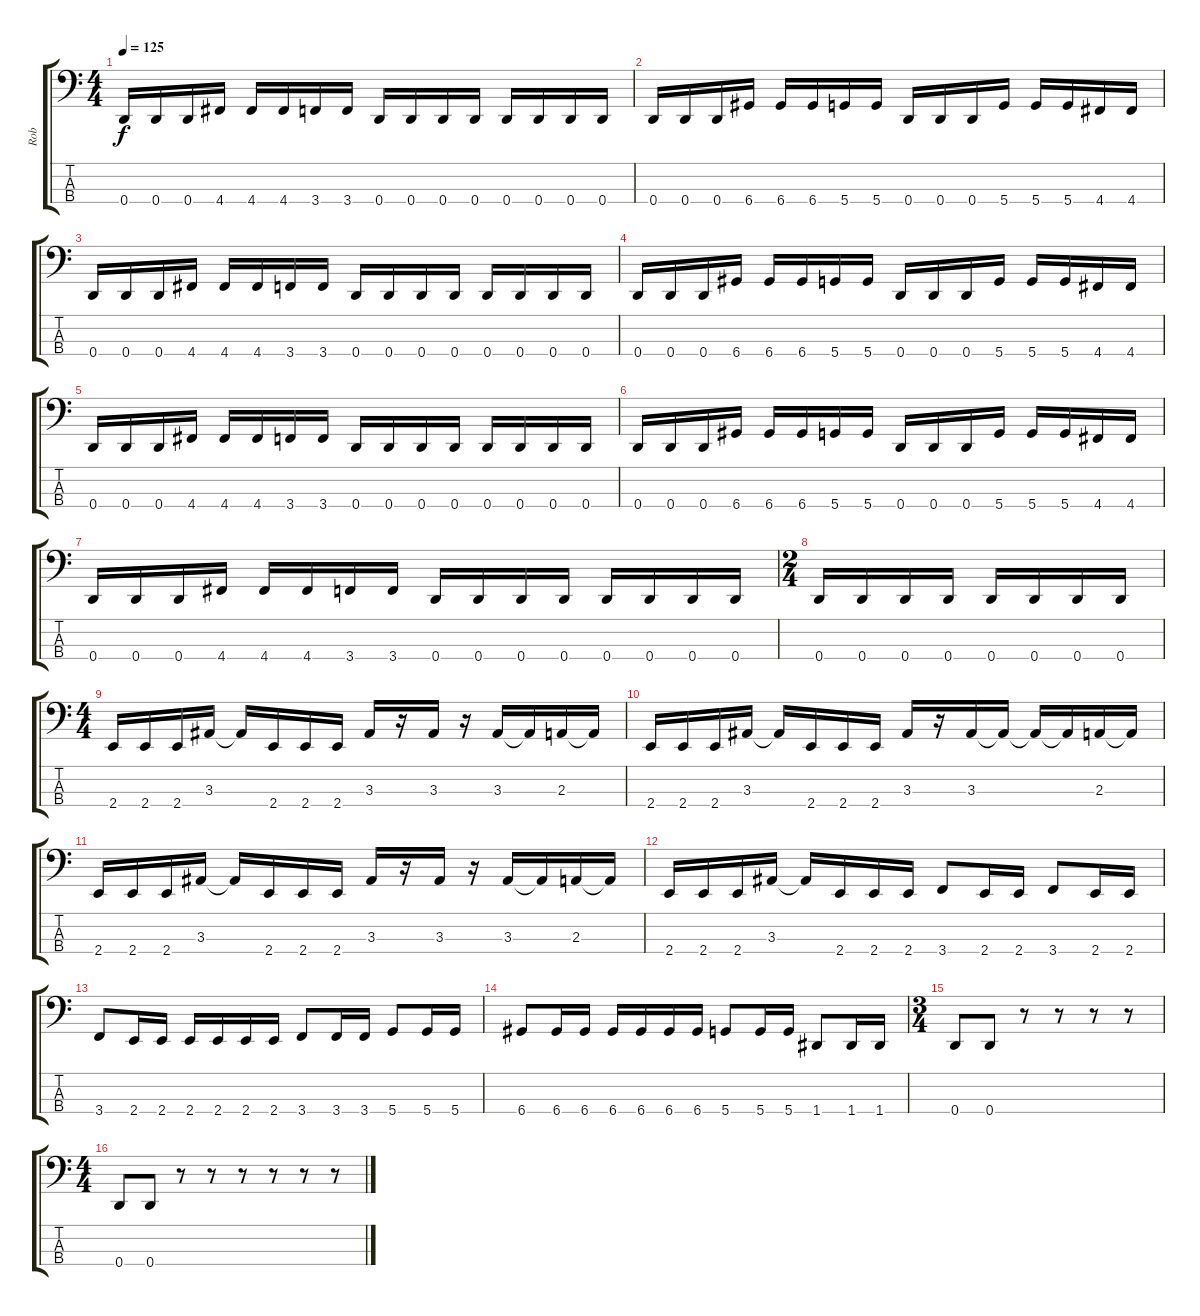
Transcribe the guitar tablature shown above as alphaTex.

\track ("Rob" "Rob") {instrument electricbassfinger}
\staff {score tabs}
\tuning (F2 C2 G1 D1) {hide}
\ts (4 4)
\tempo 125
\clef f4
\ks c
0.4.16{dy f} 0.4.16 0.4.16 4.4.16 4.4.16 4.4.16 3.4.16 3.4.16 0.4.16 0.4.16 0.4.16 0.4.16 0.4.16 0.4.16 0.4.16 0.4.16 |
0.4.16 0.4.16 0.4.16 6.4.16 6.4.16 6.4.16 5.4.16 5.4.16 0.4.16 0.4.16 0.4.16 5.4.16 5.4.16 5.4.16 4.4.16 4.4.16 |
0.4.16 0.4.16 0.4.16 4.4.16 4.4.16 4.4.16 3.4.16 3.4.16 0.4.16 0.4.16 0.4.16 0.4.16 0.4.16 0.4.16 0.4.16 0.4.16 |
0.4.16 0.4.16 0.4.16 6.4.16 6.4.16 6.4.16 5.4.16 5.4.16 0.4.16 0.4.16 0.4.16 5.4.16 5.4.16 5.4.16 4.4.16 4.4.16 |
0.4.16 0.4.16 0.4.16 4.4.16 4.4.16 4.4.16 3.4.16 3.4.16 0.4.16 0.4.16 0.4.16 0.4.16 0.4.16 0.4.16 0.4.16 0.4.16 |
0.4.16 0.4.16 0.4.16 6.4.16 6.4.16 6.4.16 5.4.16 5.4.16 0.4.16 0.4.16 0.4.16 5.4.16 5.4.16 5.4.16 4.4.16 4.4.16 |
0.4.16 0.4.16 0.4.16 4.4.16 4.4.16 4.4.16 3.4.16 3.4.16 0.4.16 0.4.16 0.4.16 0.4.16 0.4.16 0.4.16 0.4.16 0.4.16 |
\ts (2 4)
0.4.16 0.4.16 0.4.16 0.4.16 0.4.16 0.4.16 0.4.16 0.4.16 |
\ts (4 4)
2.4.16 2.4.16 2.4.16 3.3.16 3.3{t}.16 2.4.16 2.4.16 2.4.16 3.3.16 r.16 3.3.16 r.16 3.3.16 3.3{t}.16 2.3.16 2.3{t}.16 |
2.4.16 2.4.16 2.4.16 3.3.16 3.3{t}.16 2.4.16 2.4.16 2.4.16 3.3.16 r.16 3.3.16 3.3{t}.16 3.3{t}.16 3.3{t}.16 2.3.16 2.3{t}.16 |
2.4.16 2.4.16 2.4.16 3.3.16 3.3{t}.16 2.4.16 2.4.16 2.4.16 3.3.16 r.16 3.3.16 r.16 3.3.16 3.3{t}.16 2.3.16 2.3{t}.16 |
2.4.16 2.4.16 2.4.16 3.3.16 3.3{t}.16 2.4.16 2.4.16 2.4.16 3.4.8 2.4.16 2.4.16 3.4.8 2.4.16 2.4.16 |
3.4.8 2.4.16 2.4.16 2.4.16 2.4.16 2.4.16 2.4.16 3.4.8 3.4.16 3.4.16 5.4.8 5.4.16 5.4.16 |
6.4.8 6.4.16 6.4.16 6.4.16 6.4.16 6.4.16 6.4.16 5.4.8 5.4.16 5.4.16 1.4.8 1.4.16 1.4.16 |
\ts (3 4)
0.4.8 0.4.8 r.8 r.8 r.8 r.8 |
\ts (4 4)
0.4.8 0.4.8 r.8 r.8 r.8 r.8 r.8 r.8
